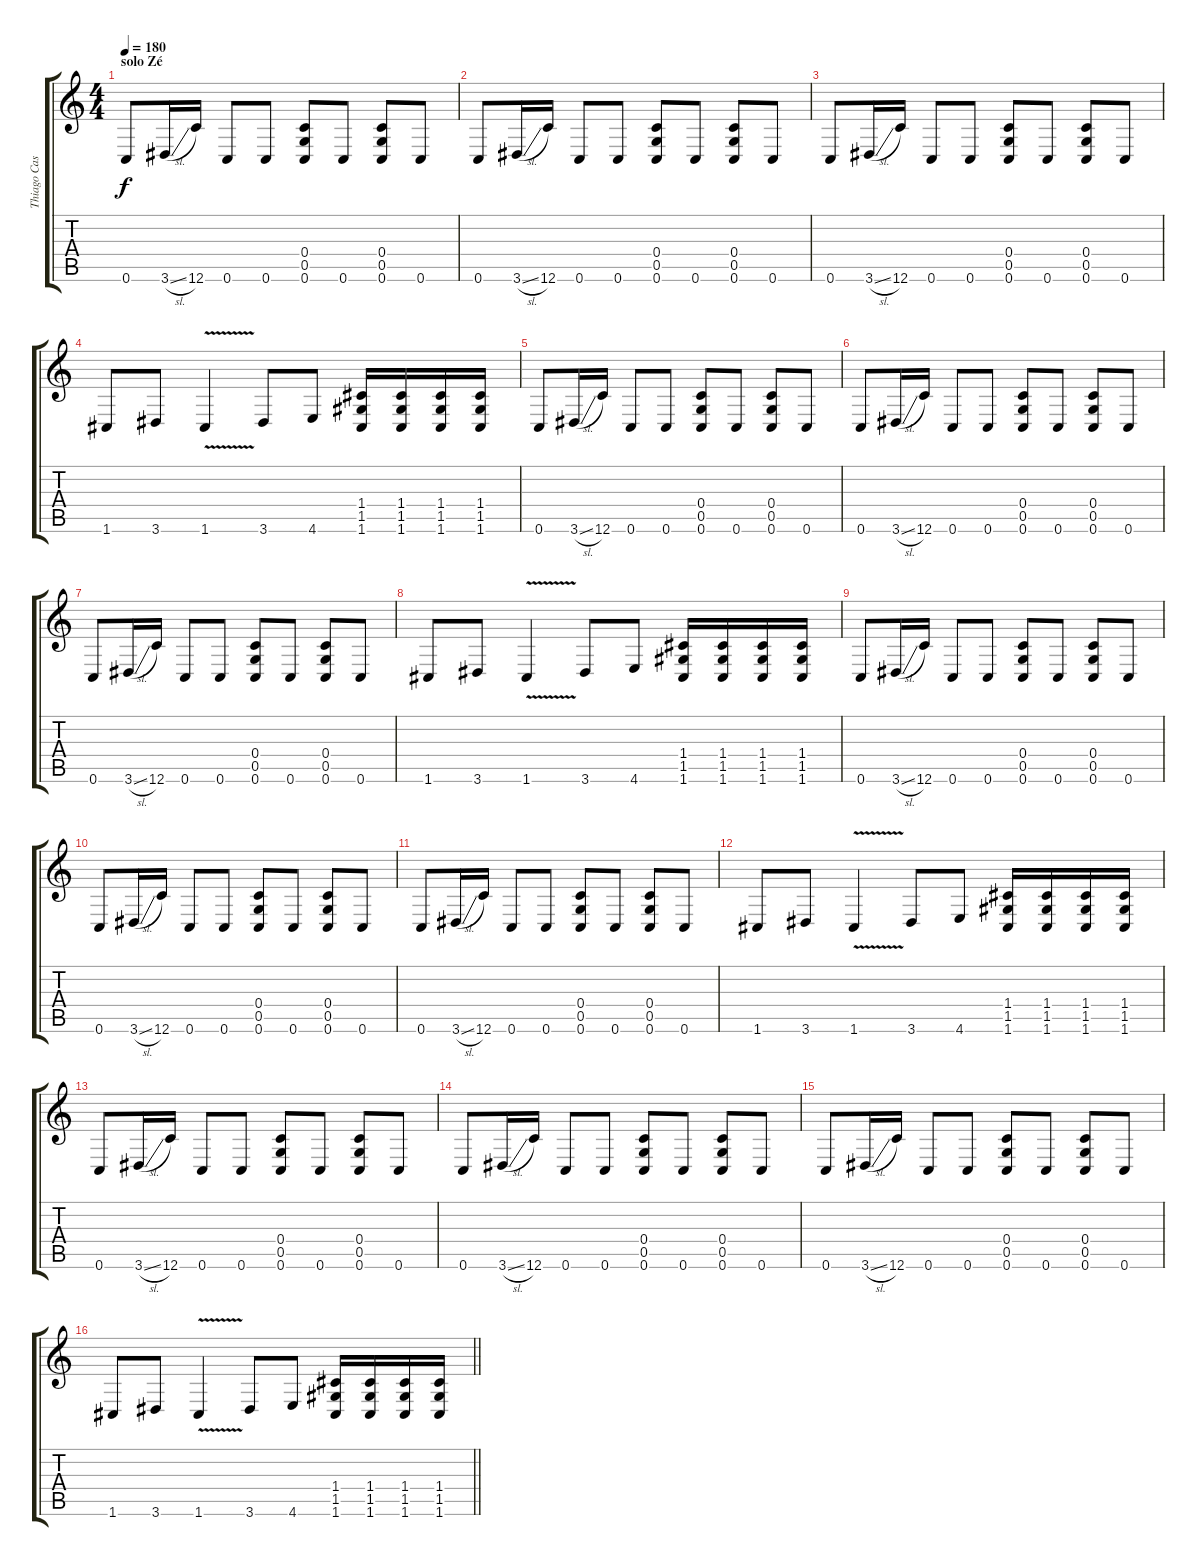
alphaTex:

\track ("Thiago Castro" "Thiago Cas") {instrument distortionguitar}
\staff {score tabs}
\tuning (D4 A3 F3 C3 G2 C2) {hide}
\ts (4 4)
\section ("" "solo Zé")
\tempo 180
\clef g2
\ks c
0.6.8{dy f} 3.6{sl}.16 12.6.16 0.6.8 0.6.8 (0.4 0.5 0.6).8 0.6.8 (0.4 0.5 0.6).8 0.6.8 |
0.6.8 3.6{sl}.16 12.6.16 0.6.8 0.6.8 (0.4 0.5 0.6).8 0.6.8 (0.4 0.5 0.6).8 0.6.8 |
0.6.8 3.6{sl}.16 12.6.16 0.6.8 0.6.8 (0.4 0.5 0.6).8 0.6.8 (0.4 0.5 0.6).8 0.6.8 |
1.6.8 3.6.8 1.6{v}.4 3.6.8 4.6.8 (1.4 1.5 1.6).16 (1.4 1.5 1.6).16 (1.4 1.5 1.6).16 (1.4 1.5 1.6).16 |
0.6.8 3.6{sl}.16 12.6.16 0.6.8 0.6.8 (0.4 0.5 0.6).8 0.6.8 (0.4 0.5 0.6).8 0.6.8 |
0.6.8 3.6{sl}.16 12.6.16 0.6.8 0.6.8 (0.4 0.5 0.6).8 0.6.8 (0.4 0.5 0.6).8 0.6.8 |
0.6.8 3.6{sl}.16 12.6.16 0.6.8 0.6.8 (0.4 0.5 0.6).8 0.6.8 (0.4 0.5 0.6).8 0.6.8 |
1.6.8 3.6.8 1.6{v}.4 3.6.8 4.6.8 (1.4 1.5 1.6).16 (1.4 1.5 1.6).16 (1.4 1.5 1.6).16 (1.4 1.5 1.6).16 |
0.6.8 3.6{sl}.16 12.6.16 0.6.8 0.6.8 (0.4 0.5 0.6).8 0.6.8 (0.4 0.5 0.6).8 0.6.8 |
0.6.8 3.6{sl}.16 12.6.16 0.6.8 0.6.8 (0.4 0.5 0.6).8 0.6.8 (0.4 0.5 0.6).8 0.6.8 |
0.6.8 3.6{sl}.16 12.6.16 0.6.8 0.6.8 (0.4 0.5 0.6).8 0.6.8 (0.4 0.5 0.6).8 0.6.8 |
1.6.8 3.6.8 1.6{v}.4 3.6.8 4.6.8 (1.4 1.5 1.6).16 (1.4 1.5 1.6).16 (1.4 1.5 1.6).16 (1.4 1.5 1.6).16 |
0.6.8 3.6{sl}.16 12.6.16 0.6.8 0.6.8 (0.4 0.5 0.6).8 0.6.8 (0.4 0.5 0.6).8 0.6.8 |
0.6.8 3.6{sl}.16 12.6.16 0.6.8 0.6.8 (0.4 0.5 0.6).8 0.6.8 (0.4 0.5 0.6).8 0.6.8 |
0.6.8 3.6{sl}.16 12.6.16 0.6.8 0.6.8 (0.4 0.5 0.6).8 0.6.8 (0.4 0.5 0.6).8 0.6.8 |
\barLineRight lightlight
1.6.8 3.6.8 1.6{v}.4 3.6.8 4.6.8 (1.4 1.5 1.6).16 (1.4 1.5 1.6).16 (1.4 1.5 1.6).16 (1.4 1.5 1.6).16
